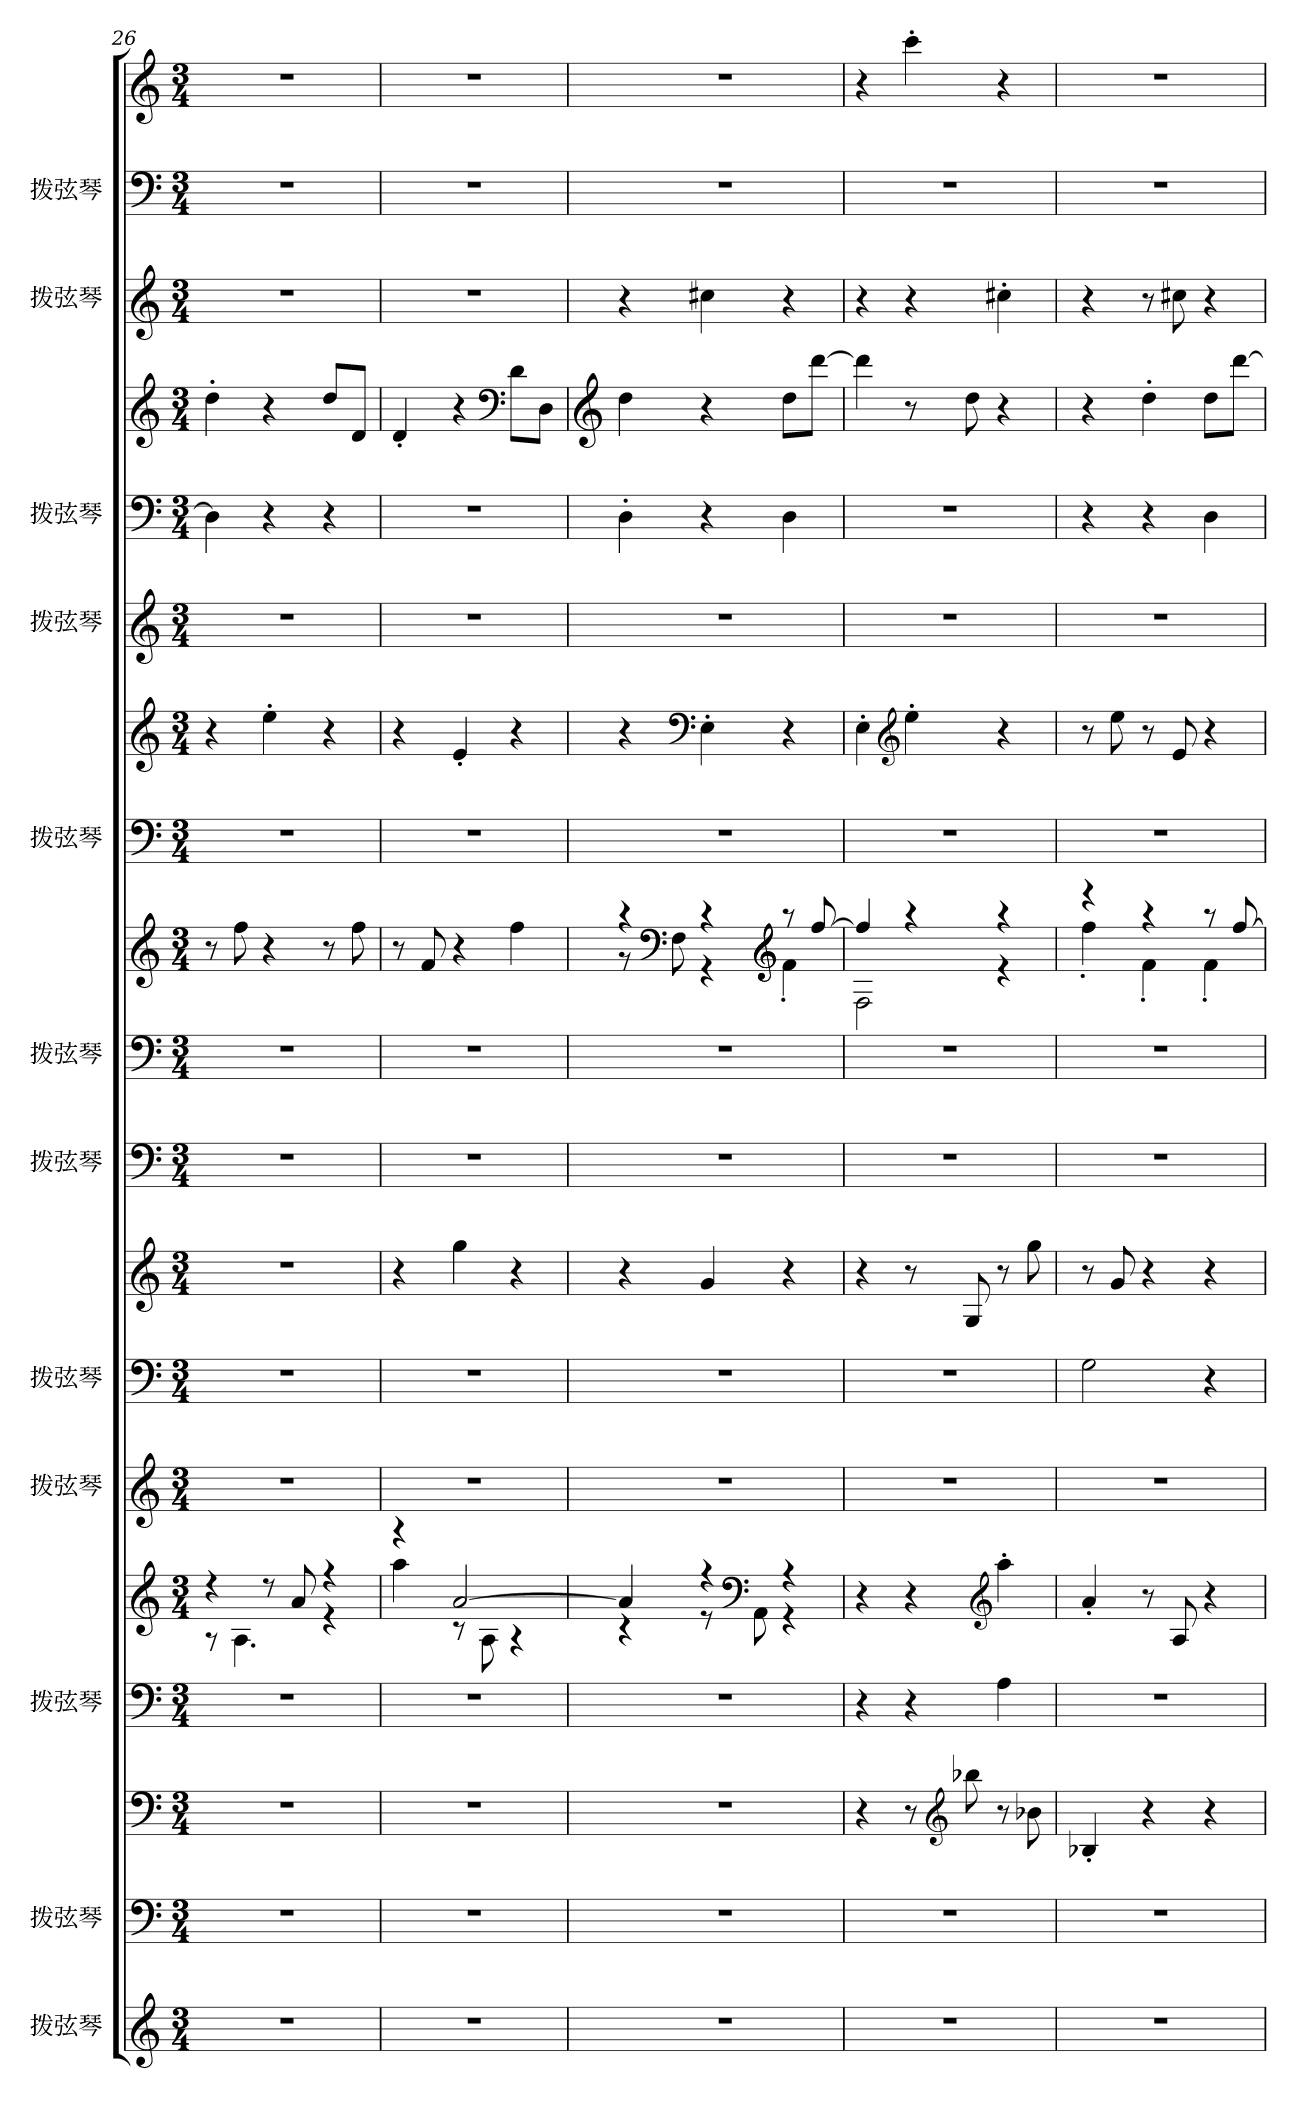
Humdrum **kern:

**kern	**kern	**kern	**kern	**kern	**kern	**kern	**kern	**kern	**kern	**kern	**kern	**kern	**kern	**kern	**kern	**kern	**kern	**kern
*part12	*part11	*part11	*part10	*part10	*part9	*part8	*part8	*part7	*part6	*part6	*part5	*part5	*part4	*part3	*part3	*part2	*part1	*part1
*staff19	*staff18	*staff17	*staff16	*staff15	*staff14	*staff13	*staff12	*staff11	*staff10	*staff9	*staff8	*staff7	*staff6	*staff5	*staff4	*staff3	*staff2	*staff1
*I"拨弦琴	*I"拨弦琴	*	*I"拨弦琴	*	*I"拨弦琴	*I"拨弦琴	*	*I"拨弦琴	*I"拨弦琴	*	*I"拨弦琴	*	*I"拨弦琴	*I"拨弦琴	*	*I"拨弦琴	*I"拨弦琴	*
*clefG2	*clefF4	*clefF4	*clefF4	*clefG2	*clefG2	*clefF4	*clefG2	*clefF4	*clefF4	*clefG2	*clefF4	*clefG2	*clefG2	*clefF4	*clefG2	*clefG2	*clefF4	*clefG2
*k[]	*k[]	*k[]	*k[]	*k[]	*k[]	*k[]	*k[]	*k[]	*k[]	*k[]	*k[]	*k[]	*k[]	*k[]	*k[]	*k[]	*k[]	*k[]
*M3/4	*M3/4	*M3/4	*M3/4	*M3/4	*M3/4	*M3/4	*M3/4	*M3/4	*M3/4	*M3/4	*M3/4	*M3/4	*M3/4	*M3/4	*M3/4	*M3/4	*M3/4	*M3/4
=26	=26	=26	=26	=26	=26	=26	=26	=26	=26	=26	=26	=26	=26	=26	=26	=26	=26	=26
*	*	*	*	*^	*	*	*	*	*	*	*	*	*	*	*	*	*	*
2.r	2.r	2.r	2.r	4r	8r	2.r	2.r	2.r	2.r	2.r	8r	2.r	4r	2.r	4D\]	4dd'\	2.r	2.r	2.r
.	.	.	.	.	4.A\	.	.	.	.	.	8ff\	.	.	.	.	.	.	.	.
.	.	.	.	8r	.	.	.	.	.	.	4r	.	4ee'\	.	4r	4r	.	.	.
.	.	.	.	8a/	.	.	.	.	.	.	.	.	.	.	.	.	.	.	.
.	.	.	.	4r	4r	.	.	.	.	.	8r	.	4r	.	4r	8dd/L	.	.	.
.	.	.	.	.	.	.	.	.	.	.	8ff\	.	.	.	.	8d/J	.	.	.
=27	=27	=27	=27	=27	=27	=27	=27	=27	=27	=27	=27	=27	=27	=27	=27	=27	=27	=27	=27
2.r	2.r	2.r	2.r	4r	4aa\	2.r	2.r	4r	2.r	2.r	8r	2.r	4r	2.r	2.r	4d'/	2.r	2.r	2.r
.	.	.	.	.	.	.	.	.	.	.	8f/	.	.	.	.	.	.	.	.
.	.	.	.	[2a/	8r	.	.	4gg\	.	.	4r	.	4e'/	.	.	4r	.	.	.
.	.	.	.	.	8A\	.	.	.	.	.	.	.	.	.	.	.	.	.	.
*	*	*	*	*	*	*	*	*	*	*	*	*	*	*	*	*clefF4	*	*	*
.	.	.	.	.	4r	.	.	4r	.	.	4ff\	.	4r	.	.	8d\L	.	.	.
.	.	.	.	.	.	.	.	.	.	.	.	.	.	.	.	8D\J	.	.	.
!!LO:PB:g=z
=28	=28	=28	=28	=28	=28	=28	=28	=28	=28	=28	=28	=28	=28	=28	=28	=28	=28	=28	=28
*	*	*	*	*	*	*	*	*	*	*	*	*	*	*	*	*clefG2	*	*	*
*	*	*	*	*	*	*	*	*	*	*	*^	*	*	*	*	*	*	*	*
2.r	2.r	2.r	2.r	4a/]	4r	2.r	2.r	4r	2.r	2.r	4r	8r	2.r	4r	2.r	4D'\	4dd\	4r	2.r	2.r
*	*	*	*	*	*	*	*	*	*	*	*clefF4	*	*	*	*	*	*	*	*	*
.	.	.	.	.	.	.	.	.	.	.	.	8F\	.	.	.	.	.	.	.	.
*	*	*	*	*	*	*	*	*	*	*	*	*	*	*clefF4	*	*	*	*	*	*
.	.	.	.	4r	8r	.	.	4g/	.	.	4r	4r	.	4E'\	.	4r	4r	4cc#X\	.	.
*	*	*	*	*clefF4	*	*	*	*	*	*	*	*	*	*	*	*	*	*	*	*
.	.	.	.	.	8AA\	.	.	.	.	.	.	.	.	.	.	.	.	.	.	.
*	*	*	*	*	*	*	*	*	*	*	*clefG2	*	*	*	*	*	*	*	*	*
.	.	.	.	4r	4r	.	.	4r	.	.	8r	4f'\	.	4r	.	4D\	8dd\L	4r	.	.
.	.	.	.	.	.	.	.	.	.	.	[8ff/	.	.	.	.	.	[8ddd\J	.	.	.
*	*	*	*	*v	*v	*	*	*	*	*	*	*	*	*	*	*	*	*	*	*
=29	=29	=29	=29	=29	=29	=29	=29	=29	=29	=29	=29	=29	=29	=29	=29	=29	=29	=29	=29
2.r	2.r	4r	4r	4r	2.r	2.r	4r	2.r	2.r	4ff/]	2F\	2.r	4E'\	2.r	2.r	4ddd\]	4r	2.r	4r
*	*	*	*	*	*	*	*	*	*	*	*	*	*clefG2	*	*	*	*	*	*
.	.	8r	4r	4r	.	.	8r	.	.	4r	.	.	4ee'\	.	.	8r	4r	.	4ccc'\
*	*	*clefG2	*	*	*	*	*	*	*	*	*	*	*	*	*	*	*	*	*
.	.	8bb-X\	.	.	.	.	8G/	.	.	.	.	.	.	.	.	8dd\	.	.	.
*	*	*	*	*clefG2	*	*	*	*	*	*	*	*	*	*	*	*	*	*	*
.	.	8r	4A\	4aa'\	.	.	8r	.	.	4r	4r	.	4r	.	.	4r	4cc#X'\	.	4r
.	.	8b-X\	.	.	.	.	8gg\	.	.	.	.	.	.	.	.	.	.	.	.
=30	=30	=30	=30	=30	=30	=30	=30	=30	=30	=30	=30	=30	=30	=30	=30	=30	=30	=30	=30
2.r	2.r	4B-X'/	2.r	4a'/	2.r	2G\	8r	2.r	2.r	4r	4ff'\	2.r	8r	2.r	4r	4r	4r	2.r	2.r
.	.	.	.	.	.	.	8g/	.	.	.	.	.	8ee\	.	.	.	.	.	.
.	.	4r	.	8r	.	.	4r	.	.	4r	4f'\	.	8r	.	4r	4dd'\	8r	.	.
.	.	.	.	8A/	.	.	.	.	.	.	.	.	8e/	.	.	.	8cc#X\	.	.
.	.	4r	.	4r	.	4r	4r	.	.	8r	4f'\	.	4r	.	4D\	8dd\L	4r	.	.
.	.	.	.	.	.	.	.	.	.	[8ff/	.	.	.	.	.	[8ddd\J	.	.	.
*	*	*	*	*	*	*	*	*	*	*v	*v	*	*	*	*	*	*	*	*
=	=	=	=	=	=	=	=	=	=	=	=	=	=	=	=	=	=	=
*-	*-	*-	*-	*-	*-	*-	*-	*-	*-	*-	*-	*-	*-	*-	*-	*-	*-	*-
